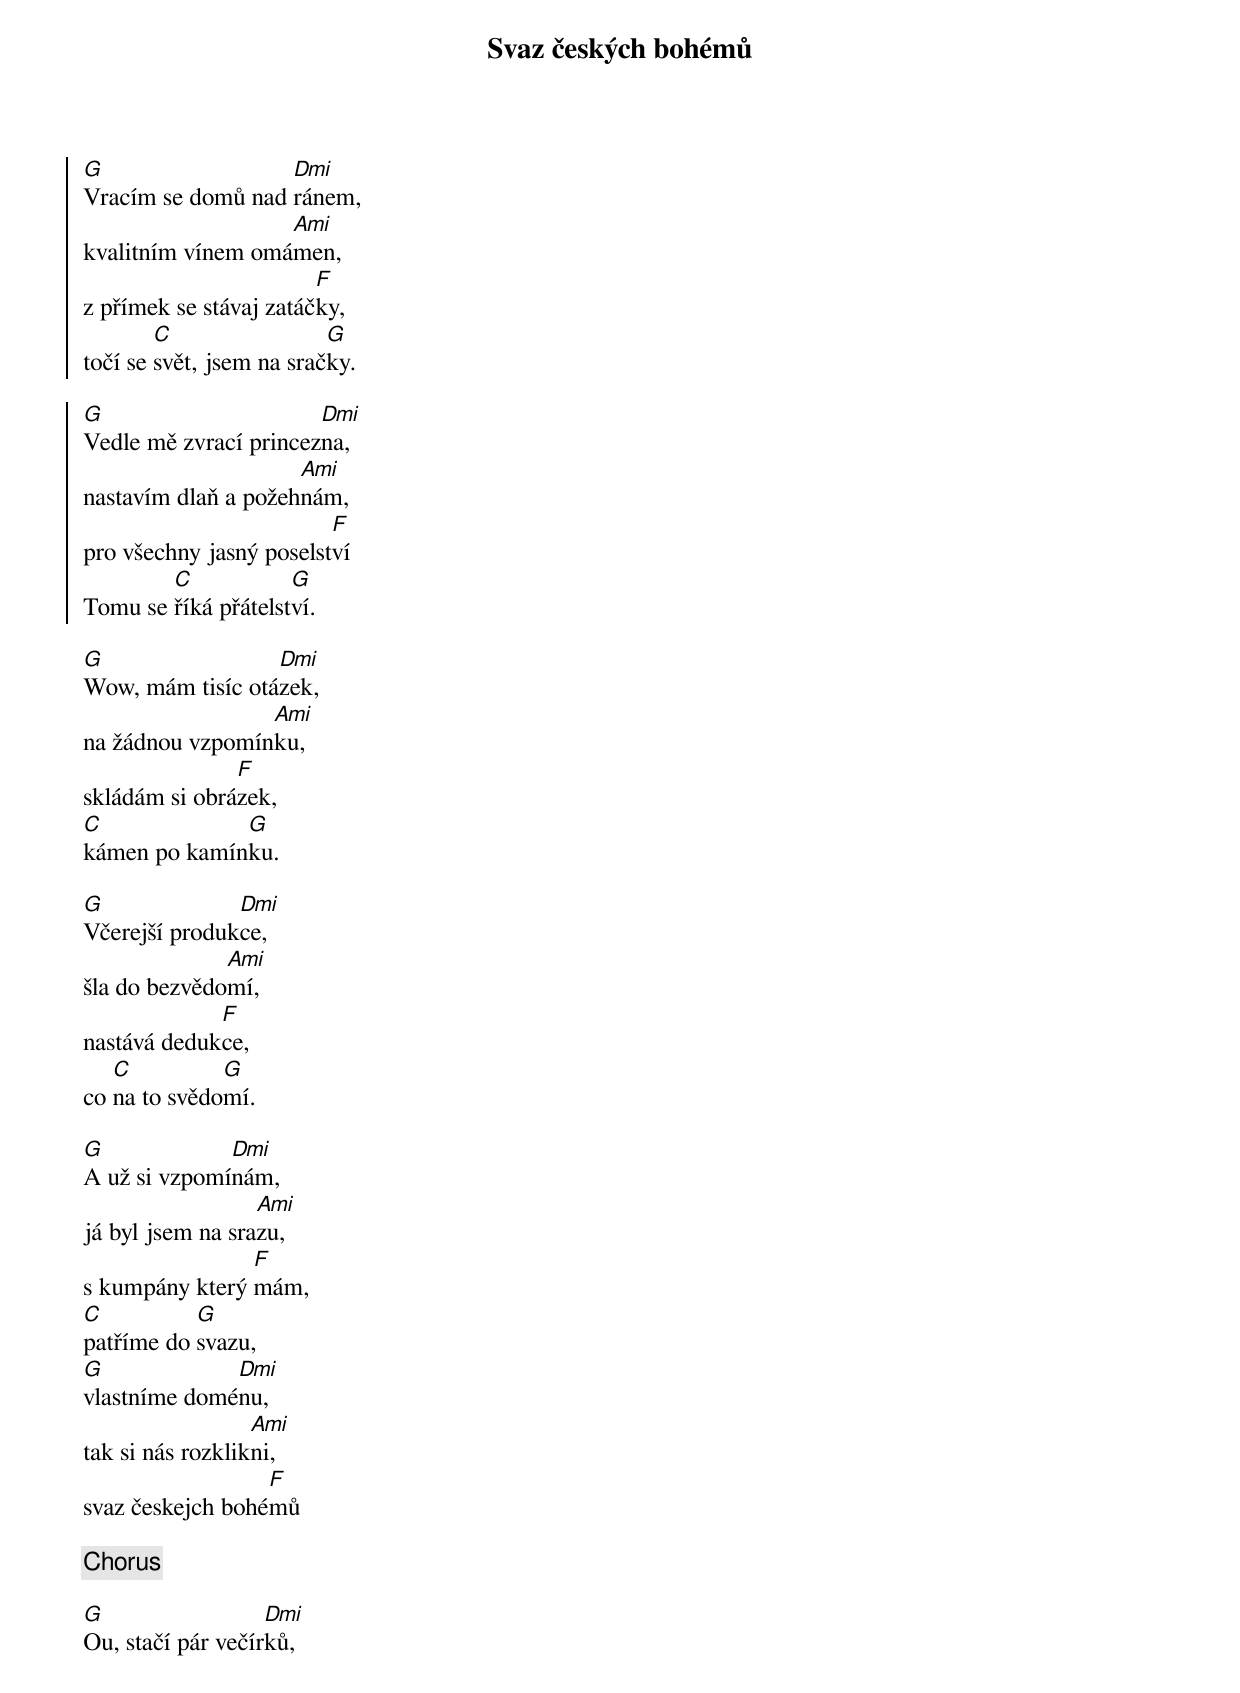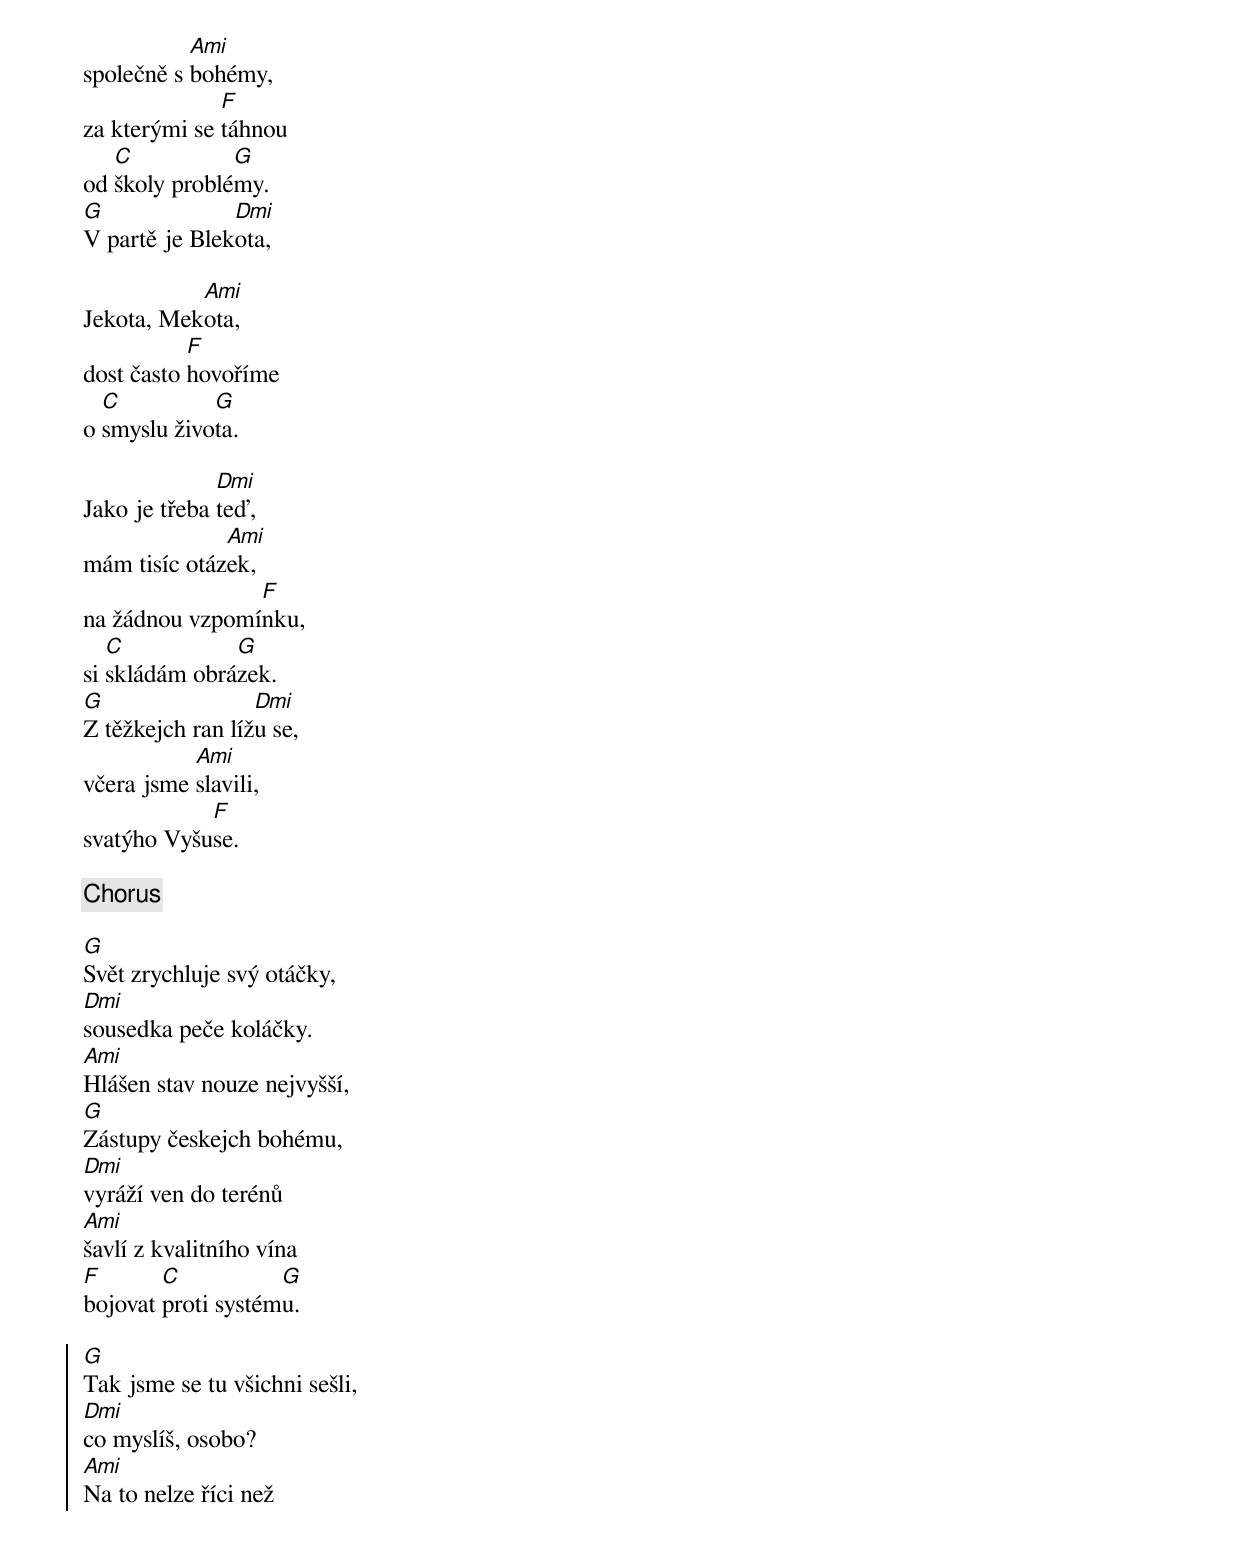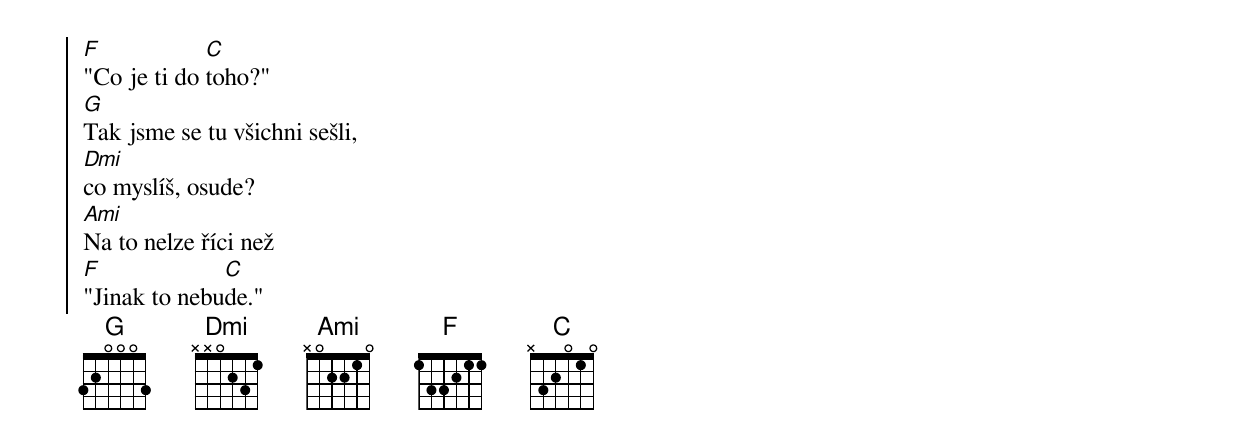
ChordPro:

{title: Svaz českých bohémů}
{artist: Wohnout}
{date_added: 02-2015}
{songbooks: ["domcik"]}
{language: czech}
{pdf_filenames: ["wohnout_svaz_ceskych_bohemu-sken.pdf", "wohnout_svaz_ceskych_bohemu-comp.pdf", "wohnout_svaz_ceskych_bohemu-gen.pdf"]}
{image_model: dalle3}
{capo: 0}
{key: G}
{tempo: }
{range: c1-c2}
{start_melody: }
{start_of_chorus}
[G]Vracím se domů nad [Dmi]ránem,
kvalitním vínem omá[Ami]men,
z přímek se stávaj zatáč[F]ky,
točí se [C]svět, jsem na srač[G]ky.

[G]Vedle mě zvrací princez[Dmi]na,
nastavím dlaň a požeh[Ami]nám,
pro všechny jasný poselst[F]ví
Tomu se [C]říká přátelst[G]ví.
{end_of_chorus}

{start_of_verse}
[G]Wow, mám tisíc otá[Dmi]zek,
na žádnou vzpomín[Ami]ku,
skládám si obrá[F]zek,
[C]kámen po kamín[G]ku.

[G]Včerejší produk[Dmi]ce,
šla do bezvědo[Ami]mí,
nastává deduk[F]ce,
co [C]na to svědo[G]mí.
{end_of_verse}

{start_of_verse}
[G]A už si vzpomí[Dmi]nám,
já byl jsem na sra[Ami]zu,
s kumpány který [F]mám,
[C]patříme do [G]svazu,
[G]vlastníme domé[Dmi]nu,
tak si nás rozklik[Ami]ni,
svaz českejch bohé[F]mů
{end_of_verse}

{chorus}

{start_of_verse}
[G]Ou, stačí pár večír[Dmi]ků,
společně s [Ami]bohémy,
za kterými se [F]táhnou
od [C]školy problé[G]my.
[G]V partě je Blek[Dmi]ota,

Jekota, Mek[Ami]ota,
dost často [F]hovoříme
o [C]smyslu živo[G]ta.
{end_of_verse}

{start_of_verse}
Jako je třeba [Dmi]teď,
mám tisíc otáz[Ami]ek,
na žádnou vzpomí[F]nku,
si [C]skládám obrá[G]zek.
[G]Z těžkejch ran líž[Dmi]u se,
včera jsme [Ami]slavili,
svatýho Vyšu[F]se.
{end_of_verse}

{chorus}

{start_of_bridge}
[G]Svět zrychluje svý otáčky,
[Dmi]sousedka peče koláčky.
[Ami]Hlášen stav nouze nejvyšší,
[G]Zástupy českejch bohému,
[Dmi]vyráží ven do terénů
[Ami]šavlí z kvalitního vína
[F]bojovat [C]proti systém[G]u.
{end_of_bridge}

{start_of_chorus}
[G]Tak jsme se tu všichni sešli,
[Dmi]co myslíš, osobo?
[Ami]Na to nelze říci než
[F]"Co je ti do [C]toho?"
[G]Tak jsme se tu všichni sešli,
[Dmi]co myslíš, osude?
[Ami]Na to nelze říci než
[F]"Jinak to nebu[C]de."
{end_of_chorus}
